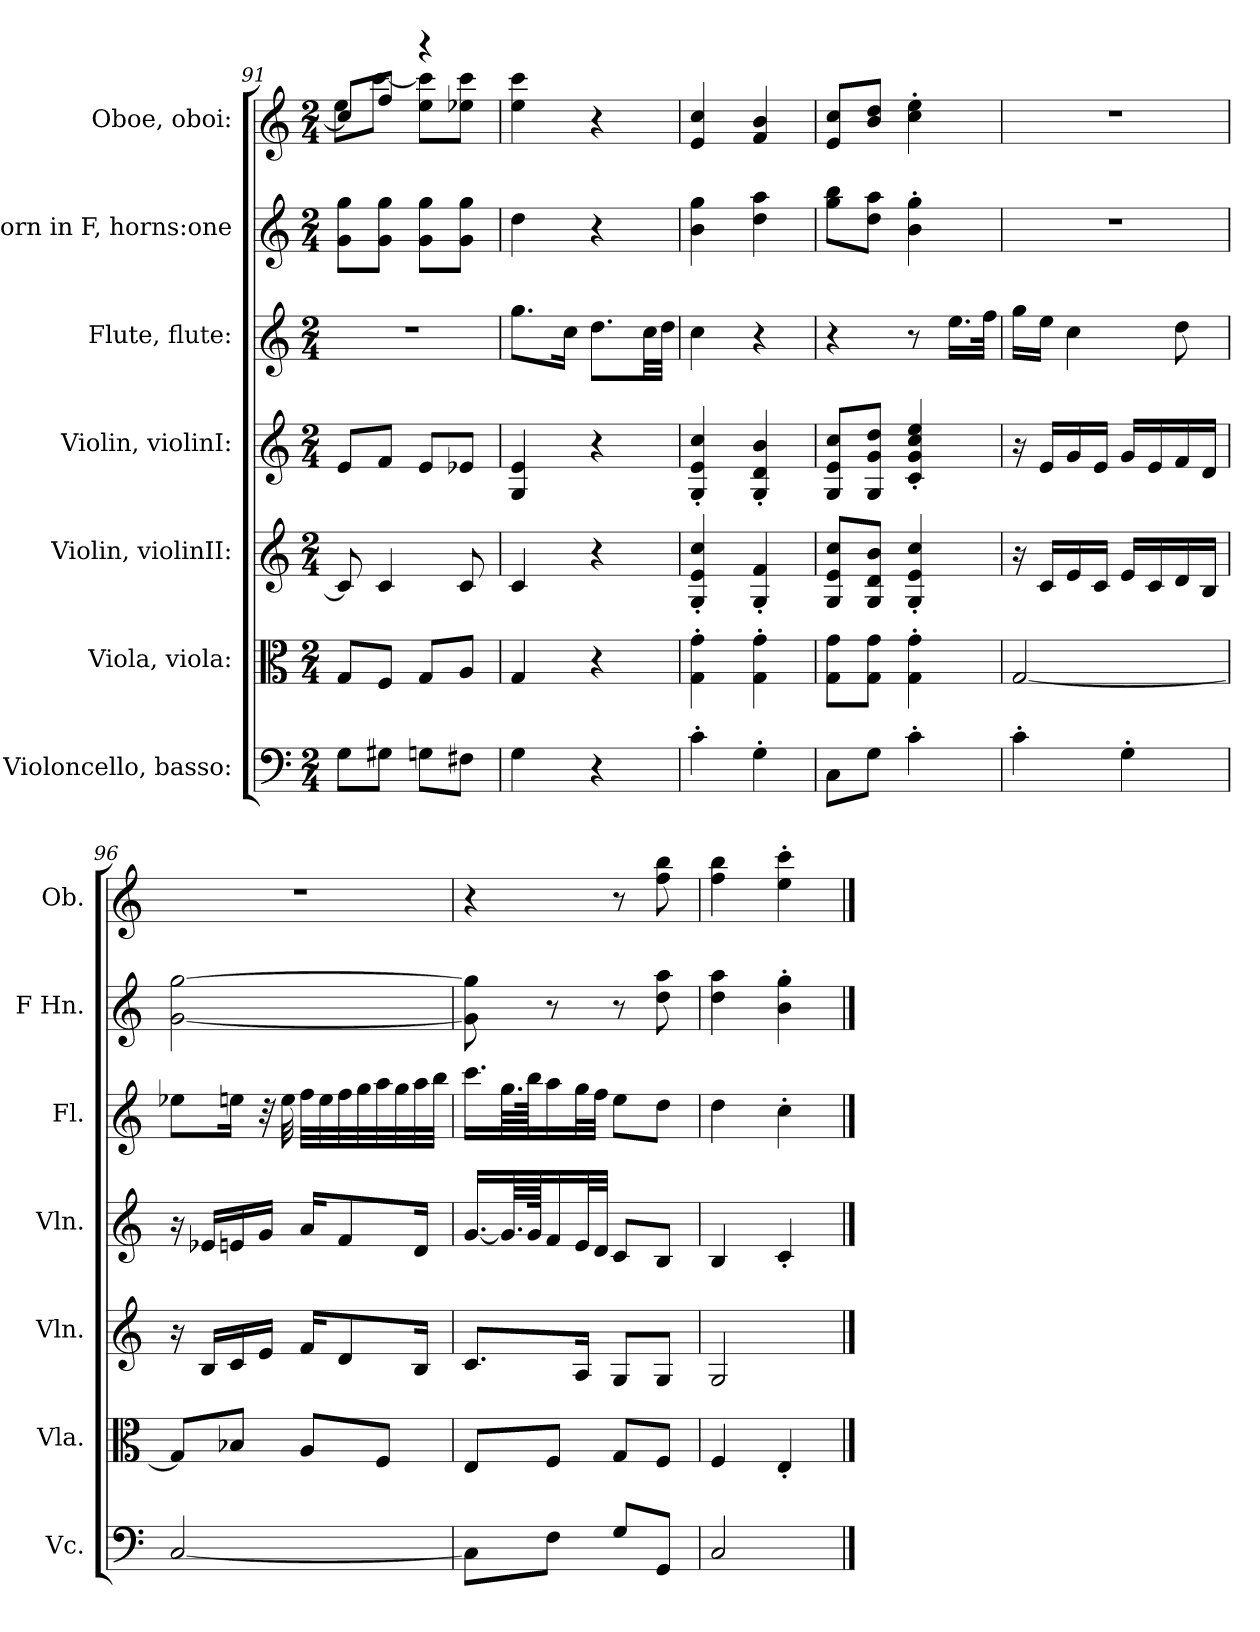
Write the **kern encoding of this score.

**kern	**kern	**kern	**kern	**kern	**kern	**kern
*part7	*part6	*part5	*part4	*part3	*part2	*part1
*staff7	*staff6	*staff5	*staff4	*staff3	*staff2	*staff1
*I"Violoncello, basso:	*I"Viola, viola:	*I"Violin, violinII:	*I"Violin, violinI:	*I"Flute, flute:	*I"Horn in F, horns:one	*I"Oboe, oboi:
*I'Vc.	*I'Vla.	*I'Vln.	*I'Vln.	*I'Fl.	*I'F Hn.	*I'Ob.
*clefF4	*clefC3	*clefG2	*clefG2	*clefG2	*clefG2	*clefG2
*	*	*	*	*	*ITrd4c7	*
*k[]	*k[]	*k[]	*k[]	*k[]	*k[b-]	*k[]
*M2/4	*M2/4	*M2/4	*M2/4	*M2/4	*M2/4	*M2/4
=91	=91	=91	=91	=91	=91	=91
*	*	*	*	*	*	*^
8G\L	8G/L	8c/]	8e/L	2r	8c\ 8cc\L	8cc/L]	8ee\L
8G#X\J	8F/J	4c/	8f/J	.	8c\ 8cc\J	8ff/J	[8ccc\J
8Gn\L	8G/L	.	8e/L	.	8c\ 8cc\L	4r	8ee\ 8ccc\]L
8F#X\J	8A/J	8c/	8e-X/J	.	8c\ 8cc\J	.	8ee-X\ 8ccc\J
*	*	*	*	*	*	*v	*v
!!LO:PB:g=z
=92	=92	=92	=92	=92	=92	=92
4G\	4G/	4c/	4G/ 4e/	8.gg\L	4g\	4ee\ 4ccc\
.	.	.	.	16cc\Jk	.	.
4r	4r	4r	4r	8.dd\L	4r	4r
.	.	.	.	32cc\LL	.	.
.	.	.	.	32dd\JJJ	.	.
=93	=93	=93	=93	=93	=93	=93
4c'\	4G\' 4g\'	4G/' 4e/' 4cc/'	4G/' 4e/' 4cc/'	4cc\	4e\ 4cc\	4e/ 4cc/
4G'\	4G\' 4g\'	4G/' 4f/'	4G/' 4d/' 4b/'	4r	4g\ 4dd\	4f/ 4b/
=94	=94	=94	=94	=94	=94	=94
8C\L	8G\ 8g\L	8G/ 8e/ 8cc/L	8G/ 8e/ 8cc/L	4r	8cc\ 8ee\L	8e/ 8cc/L
8G\J	8G\ 8g\J	8G/ 8d/ 8b/J	8G/ 8g/ 8dd/J	.	8g\ 8dd\J	8b/ 8dd/J
4c'\	4G\' 4g\'	4G/' 4e/' 4cc/'	4c/' 4g/' 4cc/' 4ee/'	8r	4e\' 4cc\'	4cc\' 4ee\'
.	.	.	.	16.ee\LL	.	.
.	.	.	.	32ff\JJk	.	.
=95	=95	=95	=95	=95	=95	=95
4c'\	[2G/	16r	16r	16gg\LL	2r	2r
.	.	16c/LL	16e/LL	16ee\JJ	.	.
.	.	16e/	16g/	4cc\	.	.
.	.	16c/JJ	16e/JJ	.	.	.
4G'\	.	16e/LL	16g/LL	.	.	.
.	.	16c/	16e/	.	.	.
.	.	16d/	16f/	8dd\	.	.
.	.	16B/JJ	16d/JJ	.	.	.
=96	=96	=96	=96	=96	=96	=96
[2C/	8G/L]	16r	16r	8ee-X\L	[2c\ [2cc\	2r
.	.	16B/LL	16e-X/LL	.	.	.
.	8B-X/J	16c/	16en/	16een\Jk	.	.
.	.	16e/JJ	16g/JJ	32r	.	.
.	.	.	.	32ee\	.	.
.	8A/L	16f/KL	16a/KL	32ff\LLL	.	.
.	.	.	.	32ee\	.	.
.	.	8d/	8f/	32ff\	.	.
.	.	.	.	32gg\	.	.
.	8F/J	.	.	32aa\	.	.
.	.	.	.	32gg\	.	.
.	.	16B/Jk	16d/Jk	32aa\	.	.
.	.	.	.	32bb\JJJ	.	.
!!LO:PB:g=z
=97	=97	=97	=97	=97	=97	=97
8C\L]	8E/L	8.c/L	[16.g/LL	16.ccc\LL	8c\] 8cc\]	4r
.	.	.	64.g/LL]	64.gg\LL	.	.
.	.	.	128g/JJK	128bb\JJK	.	.
8F\J	8F/J	.	16f/	16aa\	8r	.
.	.	16A/Jk	32e/L	32gg\L	.	.
.	.	.	32d/JJJ	32ff\JJJ	.	.
8G/L	8G/L	8G/L	8c/L	8ee\L	8r	8r
8GG/J	8F/J	8G/J	8B/J	8dd\J	8g\ 8dd\	8ff\ 8bb\
=98	=98	=98	=98	=98	=98	=98
2C/	4F/	2G/	4B/	4dd\	4g\ 4dd\	4ff\ 4bb\
.	4E'/	.	4c'/	4cc'\	4e\' 4cc\'	4ee\' 4ccc\'
==	==	==	==	==	==	==
*-	*-	*-	*-	*-	*-	*-
